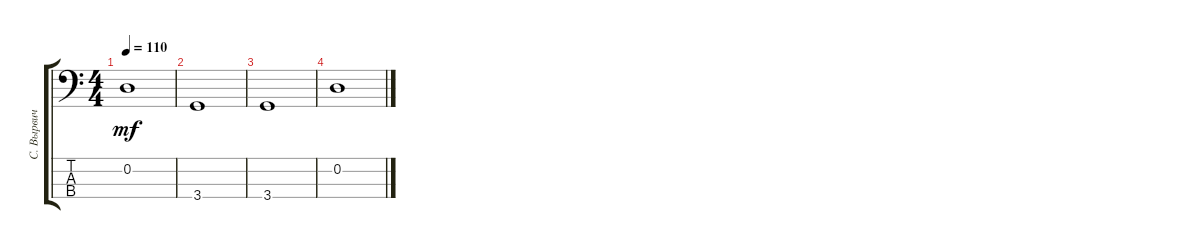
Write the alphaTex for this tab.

\track ("С. Вырвич" "С. Вырвич") {instrument electricbassfinger}
\staff {score tabs}
\tuning (G2 D2 A1 E1) {hide}
\ts (4 4)
\tempo 110
\clef f4
\ks c
0.2.1{dy mf} |
3.4.1 |
3.4.1 |
0.2.1
